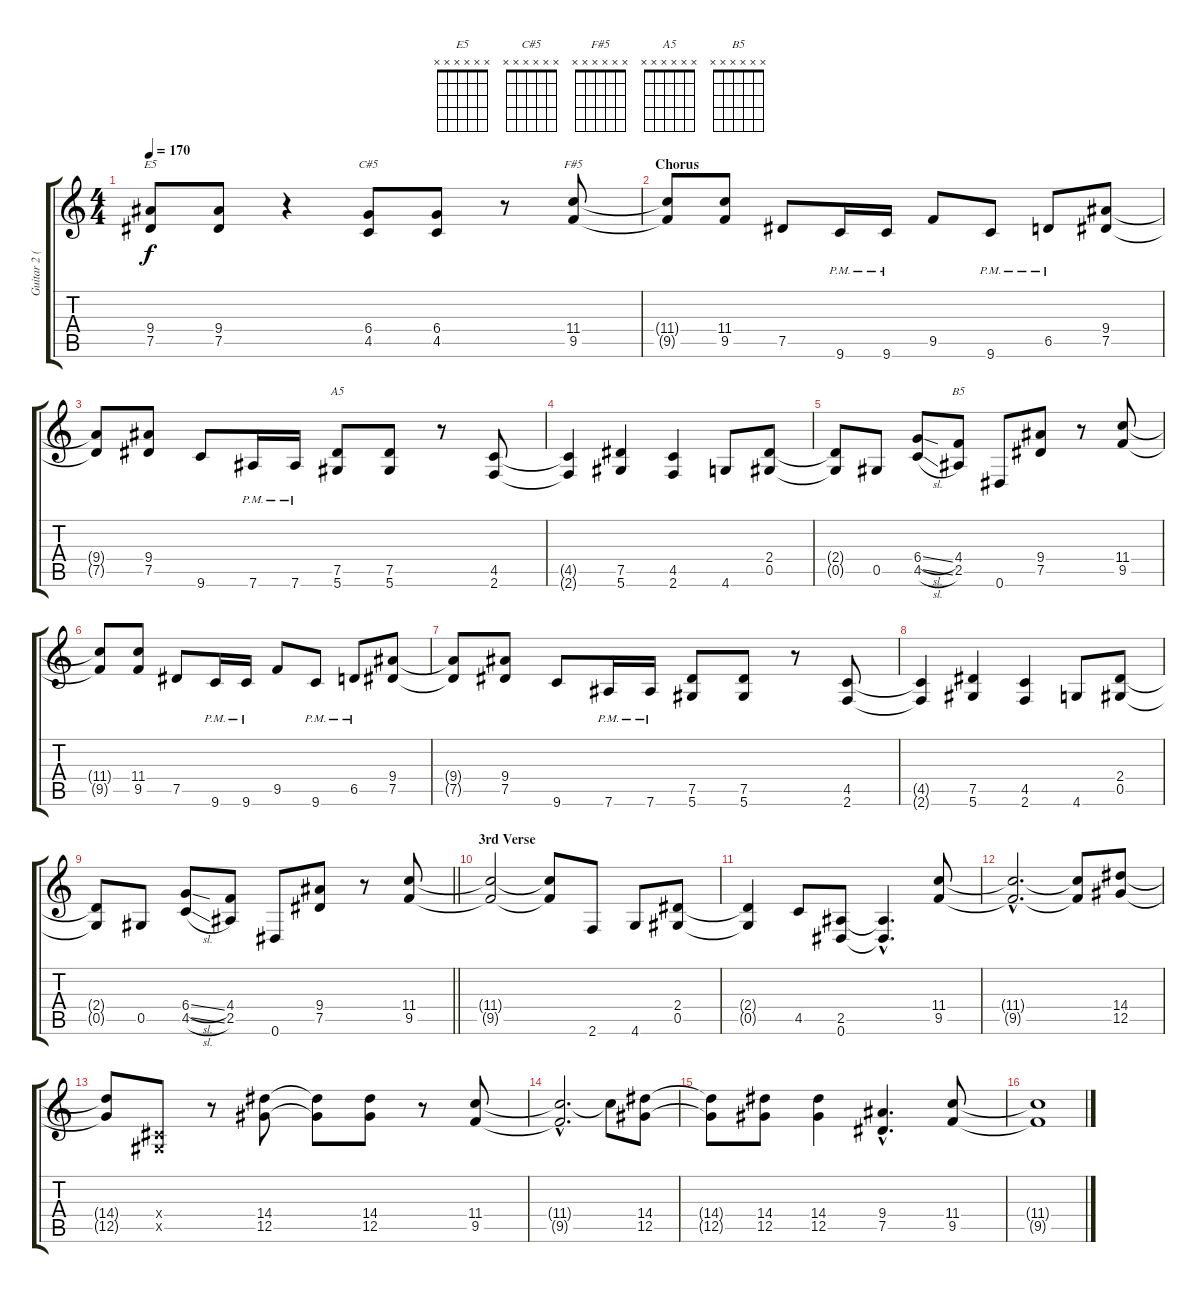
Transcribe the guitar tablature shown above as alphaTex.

\track ("Guitar 2 (Izzy) " "Guitar 2 (") {instrument overdrivenguitar}
\staff {score tabs}
\tuning (Eb4 Bb3 Gb3 Db3 Ab2 Eb2) {hide}
\chord ("E5" x x x x x x)
\chord ("C#5" x x x x x x)
\chord ("F#5" x x x x x x)
\chord ("A5" x x x x x x)
\chord ("B5" x x x x x x)
\ts (4 4)
\tempo 170
\clef g2
\ks c
(9.4 7.5).8{ch "E5" dy f} (9.4 7.5).8 r.4 (6.4 4.5).8{ch "C#5"} (6.4 4.5).8 r.8 (11.4 9.5).8{ch "F#5"} |
\section ("" "Chorus")
(11.4{t} 9.5{t}).8 (11.4 9.5).8 7.5.8 9.6{pm}.16 9.6{pm}.16 9.5.8 9.6{pm}.8 6.5{pm}.8 (9.4 7.5).8 |
(9.4{t} 7.5{t}).8 (9.4 7.5).8 9.6.8 7.6{pm}.16 7.6{pm}.16 (7.5 5.6).8{ch "A5"} (7.5 5.6).8 r.8 (4.5 2.6).8 |
(4.5{t} 2.6{t}).4 (7.5 5.6).4 (4.5 2.6).4 4.6.8 (2.4 0.5).8 |
(2.4{t} 0.5{t}).8 0.5.8 (6.4{sl} 4.5{sl}).8 (4.4 2.5).8{ch "B5"} 0.6.8 (9.4 7.5).8 r.8 (11.4 9.5).8 |
(11.4{t} 9.5{t}).8 (11.4 9.5).8 7.5.8 9.6{pm}.16 9.6{pm}.16 9.5.8 9.6{pm}.8 6.5{pm}.8 (9.4 7.5).8 |
(9.4{t} 7.5{t}).8 (9.4 7.5).8 9.6.8 7.6{pm}.16 7.6{pm}.16 (7.5 5.6).8 (7.5 5.6).8 r.8 (4.5 2.6).8 |
(4.5{t} 2.6{t}).4 (7.5 5.6).4 (4.5 2.6).4 4.6.8 (2.4 0.5).8 |
\barLineRight lightlight
(2.4{t} 0.5{t}).8 0.5.8 (6.4{sl} 4.5{sl}).8 (4.4 2.5).8 0.6.8 (9.4 7.5).8 r.8 (11.4 9.5).8 |
\section ("" "3rd Verse")
(11.4{t} 9.5{t}).2 (11.4{t} 9.5{t}).8 2.6.8 4.6.8 (2.4 0.5).8 |
(2.4{t} 0.5{t}).4 4.5.8 (2.5 0.6).8 (2.5{hac t} 0.6{hac t}).4{d} (11.4 9.5).8 |
(11.4{hac t} 9.5{hac t}).2{d} (11.4{t} 9.5{t}).8 (14.4 12.5).8 |
(14.4{t} 12.5{t}).8 (0.4{x} 0.5{x}).8 r.8 (14.4 12.5).8 (14.4{t} 12.5{t}).8 (14.4 12.5).8 r.8 (11.4 9.5).8 |
(11.4{hac t} 9.5{hac t}).2{d} 11.4{t}.8 (14.4 12.5).8 |
(14.4{t} 12.5{t}).8 (14.4 12.5).8 (14.4 12.5).4 (9.4{hac} 7.5{hac}).4{d} (11.4 9.5).8 |
(11.4{t} 9.5{t}).1
